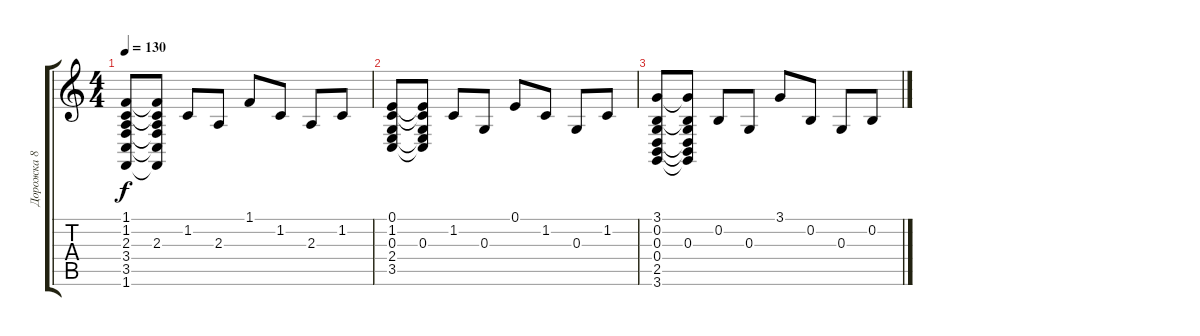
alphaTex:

\track ("Дорожка 8" "Дорожка 8") {instrument acousticgrandpiano}
\staff {score tabs}
\tuning (E4 B3 G3 D3 A2 E2) {hide}
\ts (4 4)
\tempo 130
\clef g2
\ks c
(1.1 1.2 2.3 3.4 3.5 1.6).8{dy f} (1.1{t} 1.2{t} 2.3 3.4{t} 3.5{t} 1.6{t}).8 1.2.8 2.3.8 1.1.8 1.2.8 2.3.8 1.2.8 |
(0.1 1.2 0.3 2.4 3.5).8 (0.1{t} 1.2{t} 0.3 2.4{t} 3.5{t}).8 1.2.8 0.3.8 0.1.8 1.2.8 0.3.8 1.2.8 |
(3.1 0.2 0.3 0.4 2.5 3.6).8 (3.1{t} 0.2{t} 0.3 0.4{t} 2.5{t} 3.6{t}).8 0.2.8 0.3.8 3.1.8 0.2.8 0.3.8 0.2.8
